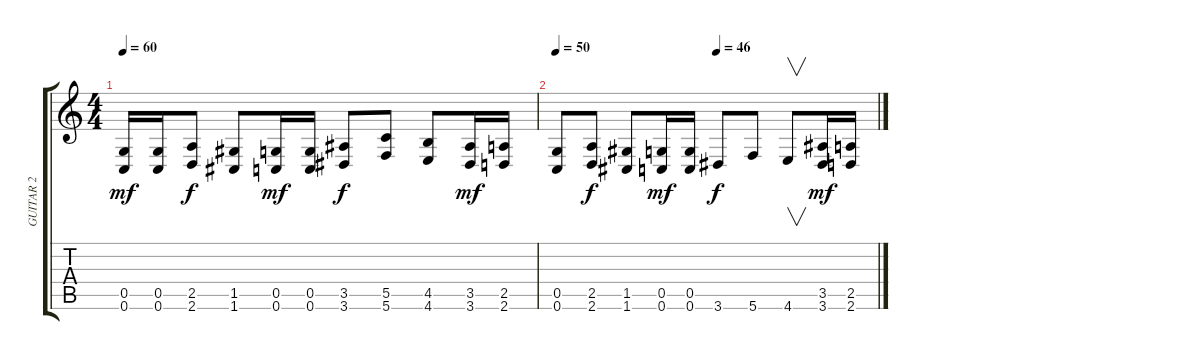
\track ("GUITAR 2" "GUITAR 2") {instrument distortionguitar}
\staff {score tabs}
\tuning (D4 A3 F3 C3 G2 C2) {hide}
\ts (4 4)
\tempo 60
\clef g2
\ks c
(0.5 0.6).16{dy mf} (0.5 0.6).16 (2.5 2.6).8{dy f} (1.5 1.6).8 (0.5 0.6).16{dy mf} (0.5 0.6).16 (3.5 3.6).8{dy f} (5.5 5.6).8 (4.5 4.6).8 (3.5 3.6).16{dy mf} (2.5 2.6).16 |
\tempo 50
\tempo (46 0.5)
(0.5 0.6).8 (2.5 2.6).8{dy f} (1.5 1.6).8 (0.5 0.6).16{dy mf} (0.5 0.6).16 3.6.8{dy f} 5.6.8 4.6.8{v} (3.5 3.6).16{dy mf} (2.5 2.6).16
